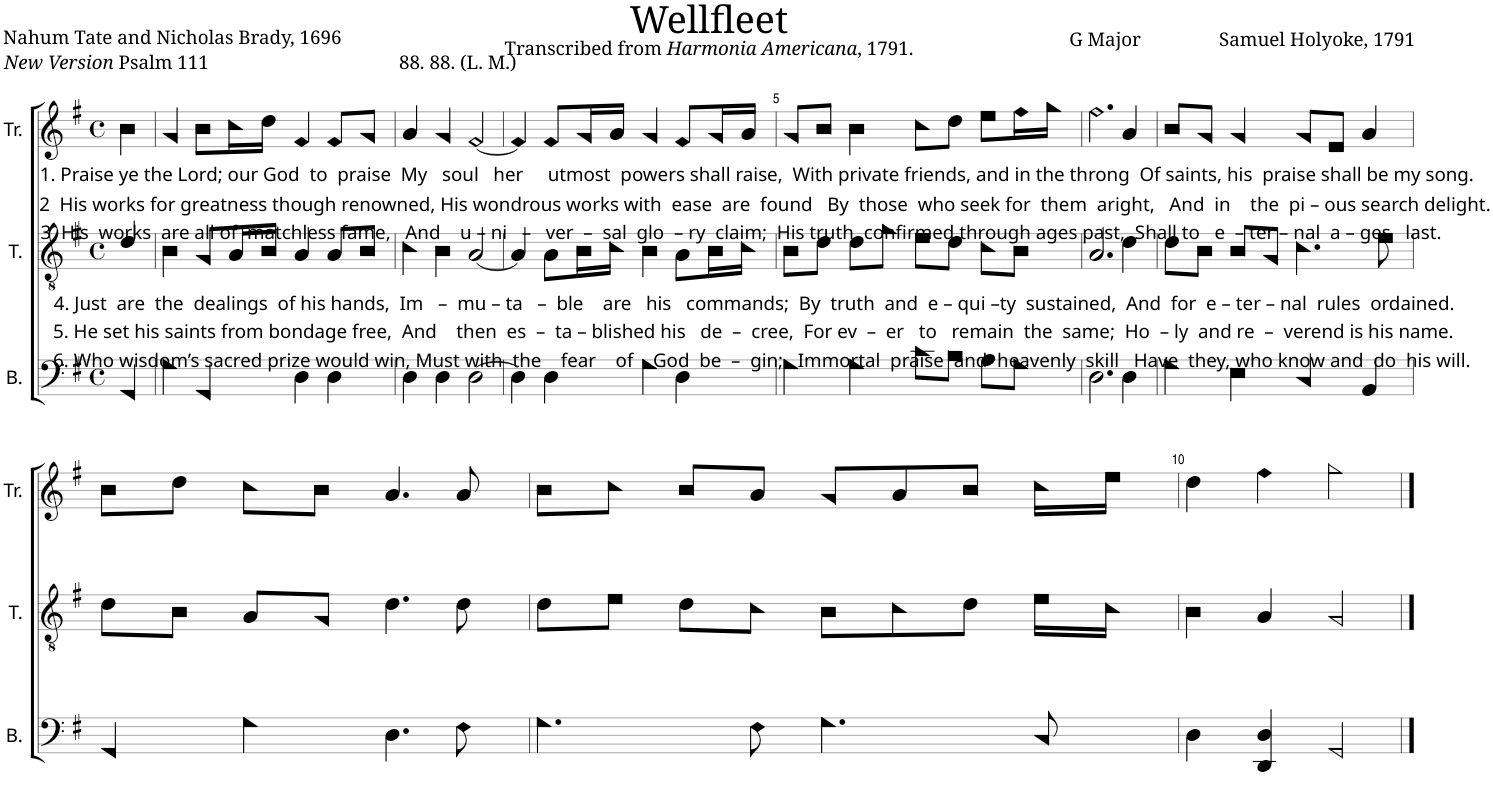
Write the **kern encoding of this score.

**kern	**kern	**kern
*part3	*part2	*part1
*staff3	*staff2	*staff1
*I"B.	*I"T.	*I"Tr.
*I'B.	*I'T.	*I'Tr.
*clefF4	*clefGv2	*clefG2
*k[f#]	*k[f#]	*k[f#]
*M4/4	*M4/4	*M4/4
*met(c)	*met(c)	*met(c)
=1	=1	=1
!	!	!LO:TX:b:t=1. Praise ye the Lord; our God  to  praise  My   soul   her     utmost  powers shall raise,  With private friends, and in the throng  Of saints, his  praise shall be my song.
!	!	!LO:TX:b:t=2  His works for greatness though renowned, His wondrous works with  ease  are  found   By  those  who seek for  them  aright,   And  in    the  pi – ous search delight.
!	!	!LO:TX:b:t=3  His  works  are all of  matchless fame,   And    u – ni   –   ver  –  sal  glo  – ry  claim;  His truth, confirmed through ages past,  Shall to   e  – ter – nal  a – ges   last.
!	!LO:TX:b:t=4. Just  are  the  dealings  of his hands,  Im   –  mu – ta   –  ble    are   his   commands;  By  truth  and  e – qui –ty  sustained,  And  for  e – ter – nal  rules  ordained.	!
!	!LO:TX:b:t=5. He set his saints from bondage free,  And    then  es  –  ta – blished his   de  –  cree,  For ev  –  er   to   remain  the  same;  Ho  – ly  and re  –  verend is his name.	!
!	!LO:TX:b:t=6. Who wisdom’s sacred prize would win, Must with  the    fear    of    God  be  –  gin;   Immortal  praise  and  heavenly  skill   Have  they, who know and  do  his will.	!
4GG!/	4d!/	4b!\
=2	=2	=2
4G!\	4B!\	4g!/
4GG!/	8G!/L	8b!\L
.	16A!/L	16cc!\L
.	16B!/JJ	16dd!\JJ
4D!\	4A!/	4f#!/
4D!\	8A!/L	8f#!/L
.	8B!/J	8g!/J
=3	=3	=3
4D!\	4c!\	4a!/
4D!\	4B!\	4g!/
[2D!\	[2A!/	[2f#!/
=4	=4	=4
4D!\]	4A!/]	4f#!/]
4D!\	8A!\L	8f#!/L
.	16B!\L	16g!/L
.	16c!\JJ	16a!/JJ
4G!\	4B!\	4g!/
4D!\	8A!\L	8f#!/L
.	16B!\L	16g!/L
.	16c!\JJ	16a!/JJ
=5	=5	=5
4G!\	8B!\L	8g!/L
.	8d!\J	8b!/J
4G!\	8d!\L	4b!\
.	8g!\J	.
8c!\L	8e!\L	8cc!\L
8B!\J	8d!\J	8dd!\J
8A!\L	8c!\L	8ee!\L
8G!\J	8B!\J	16ff#!\L
.	.	16gg!\JJ
=6	=6	=6
2.D!\	2.A!/	2.ff#!\
4D!\	4d!\	4a!/
=7	=7	=7
4G!\	8d!\L	8b!/L
.	8B!\J	8g!/J
4E!\	8B!/L	4g!/
.	8G!/J	.
4C!/	4.c!\	8g!/L
.	.	8e!/J
4AA!/	.	4a!/
.	8e!\	.
!!LO:LB:g=z
=8	=8	=8
4GG!/	8d!\L	8b!\L
.	8B!\J	8dd!\J
4G!\	8A!/L	8cc!\L
.	8G!/J	8b!\J
4.D!\	4.d!\	4.a!/
8F#!\	8d!\	8a!/
=9	=9	=9
4.G!\	8d!\L	8b!\L
.	8e!\J	8cc!\J
.	8d!\L	8b!/L
8F#!\	8c!\J	8a!/J
4.G!\	8B!\L	8g!/L
.	8c!\	8a!/
.	8d!\J	8b!/J
8C!/	16e!\LL	16cc!\LL
.	16c!\JJ	16ee!\JJ
=10	=10	=10
4D!\	4B!\	4dd!\
4DD!/ 4D!/	4A!/	4ff#!\
2GG!/	2G!/	2gg!\
==	==	==
*-	*-	*-
